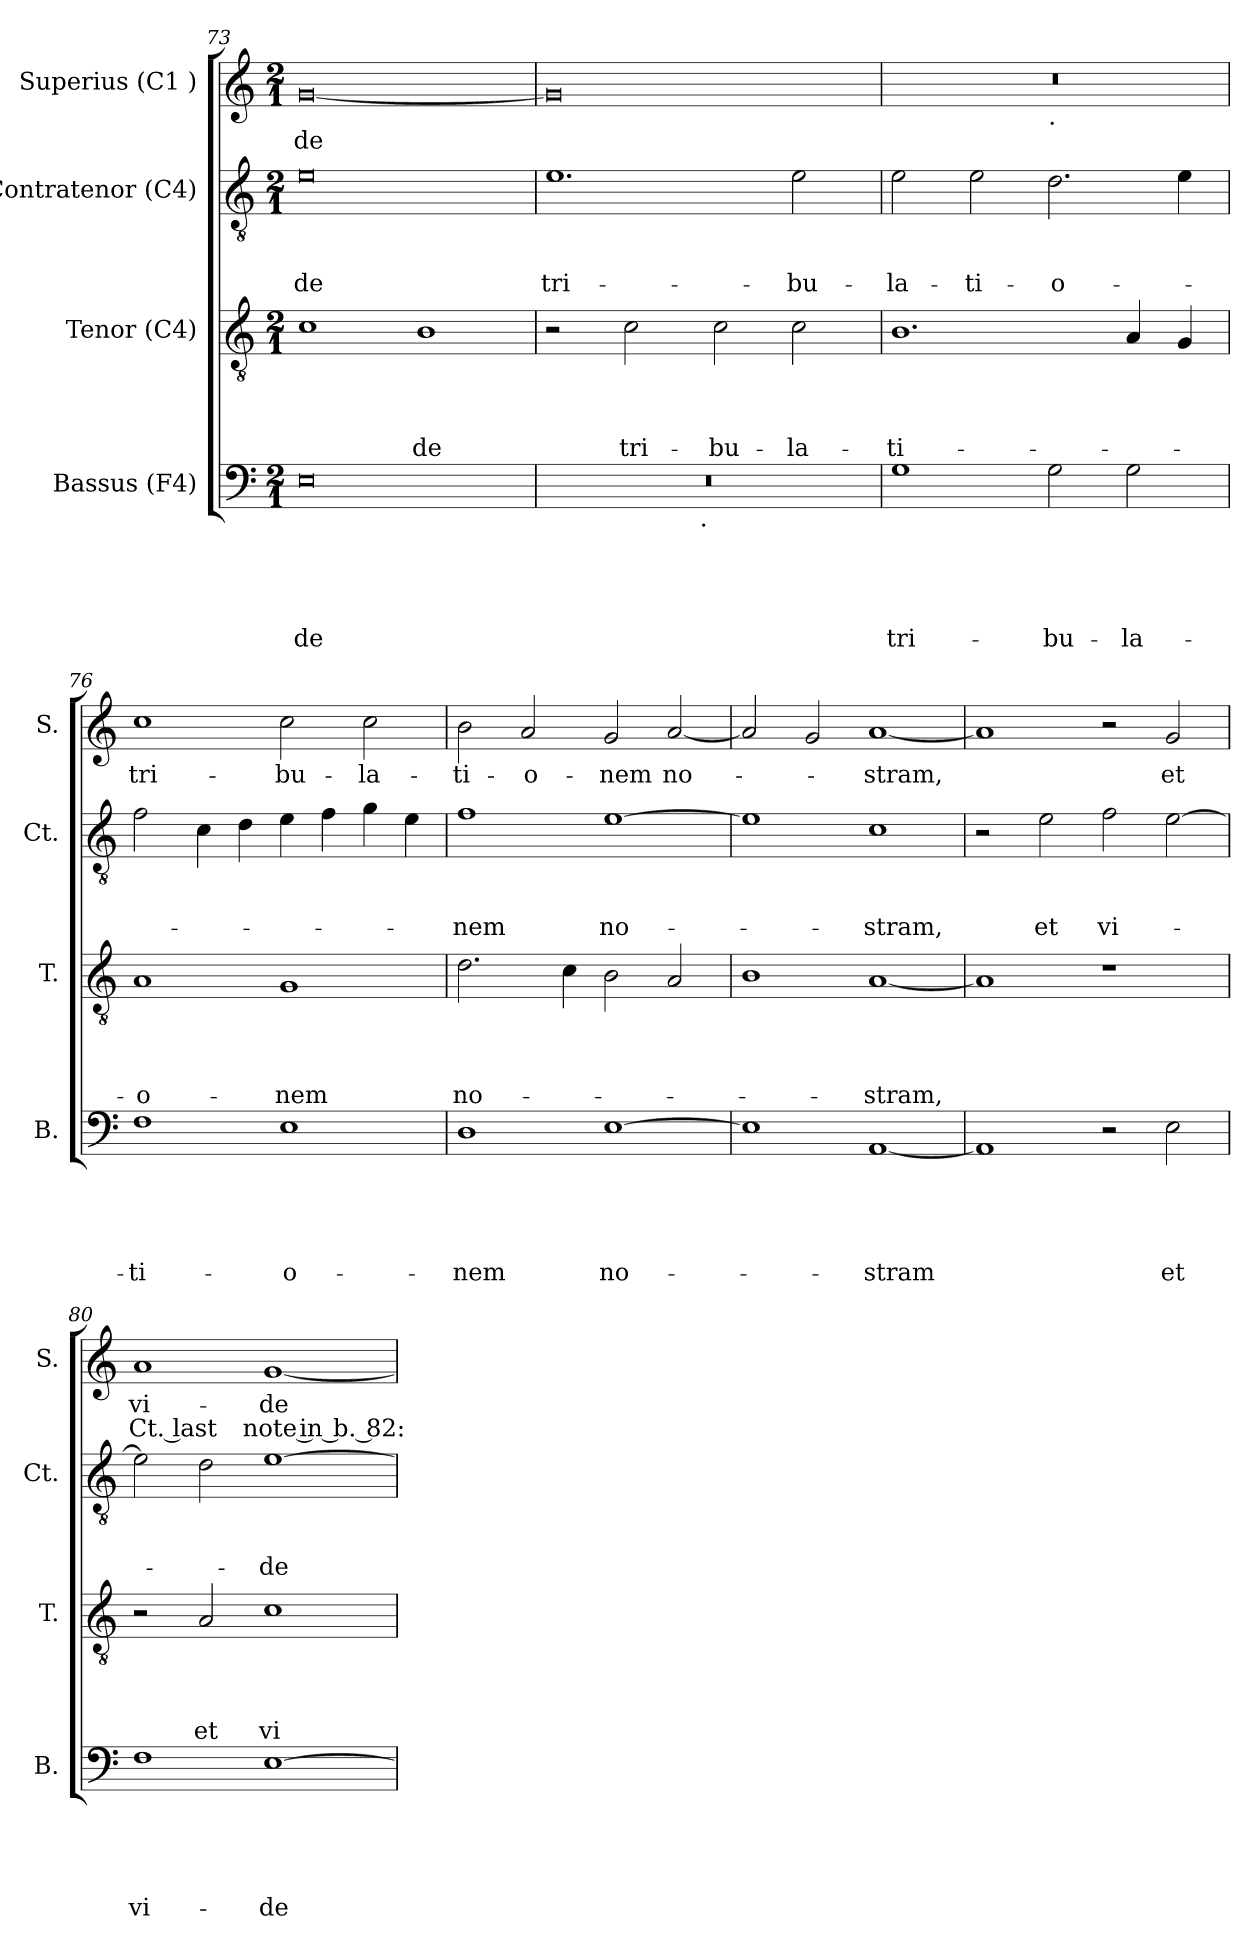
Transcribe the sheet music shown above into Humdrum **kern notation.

**kern	**text	**text	**text	**text	**text	**kern	**text	**text	**text	**text	**kern	**text	**text	**text	**kern	**text	**text
*part4	*part4	*part4	*part4	*part4	*part4	*part3	*part3	*part3	*part3	*part3	*part2	*part2	*part2	*part2	*part1	*part1	*part1
*staff4	*staff4	*staff4	*staff4	*staff4	*staff4	*staff3	*staff3	*staff3	*staff3	*staff3	*staff2	*staff2	*staff2	*staff2	*staff1	*staff1	*staff1
*I"Bassus (F4)	*	*	*	*	*	*I"Tenor (C4)	*	*	*	*	*I"Contratenor (C4)	*	*	*	*I"Superius (C1 )	*	*
*I'B.	*	*	*	*	*	*I'T.	*	*	*	*	*I'Ct.	*	*	*	*I'S.	*	*
*clefF4	*	*	*	*	*	*clefGv2	*	*	*	*	*clefGv2	*	*	*	*clefG2	*	*
*k[]	*	*	*	*	*	*k[]	*	*	*	*	*k[]	*	*	*	*k[]	*	*
*C:	*	*	*	*	*	*C:	*	*	*	*	*C:	*	*	*	*C:	*	*
*M2/1	*	*	*	*	*	*M2/1	*	*	*	*	*M2/1	*	*	*	*M2/1	*	*
=73	=73	=73	=73	=73	=73	=73	=73	=73	=73	=73	=73	=73	=73	=73	=73	=73	=73
!	!	!	!	!	!LO:LY:b:rj	!	!	!	!	!	!	!	!	!LO:LY:b:rj	!	!LO:LY:b	!
0E	.	.	.	.	-de	1c	.	.	.	.	0e	.	.	-de	[<0g	-de	.
!	!	!	!	!	!	!	!	!	!	!LO:LY:b	!	!	!	!	!	!	!
.	.	.	.	.	.	1B	.	.	.	-de	.	.	.	.	.	.	.
=74	=74	=74	=74	=74	=74	=74	=74	=74	=74	=74	=74	=74	=74	=74	=74	=74	=74
!	!	!	!	!	!	!	!	!	!	!	!	!	!	!LO:LY:b	!	!	!
*^	*	*	*	*	*	*	*	*	*	*	*	*	*	*	*	*	*
0r	2ryy	.	.	.	.	.	2r	.	.	.	.	1.e	.	.	tri-	0g]	.	.
!	!	!	!	!	!	!	!	!	!	!	!LO:LY:b	!	!	!	!	!	!	!
.	4...ryy	.	.	.	.	.	2c\	.	.	.	tri-	.	.	.	.	.	.	.
!	!LO:TX:b:t=.	!	!	!	!	!	!	!	!	!	!	!	!	!	!	!	!	!
.	1ryy	.	.	.	.	.	.	.	.	.	.	.	.	.	.	.	.	.
!	!	!	!	!	!	!	!	!	!	!	!LO:LY:b	!	!	!	!	!	!	!
.	.	.	.	.	.	.	2c\	.	.	.	-bu-	.	.	.	.	.	.	.
!	!	!	!	!	!	!	!	!	!	!	!LO:LY:b	!	!	!	!LO:LY:b	!	!	!
.	.	.	.	.	.	.	2c\	.	.	.	-la-	2e\	.	.	-bu-	.	.	.
.	32ryy	.	.	.	.	.	.	.	.	.	.	.	.	.	.	.	.	.
=75	=75	=75	=75	=75	=75	=75	=75	=75	=75	=75	=75	=75	=75	=75	=75	=75	=75	=75
!	!	!	!	!	!	!LO:LY:b	!	!	!	!	!LO:LY:b	!	!	!	!LO:LY:b	!	!	!
*v	*v	*	*	*	*	*	*	*	*	*	*	*	*	*	*	*^	*	*
1G	.	.	.	.	tri-	1.B	.	.	.	-ti-	2e\	.	.	-la-	0r	1ryy	.	.
!	!	!	!	!	!	!	!	!	!	!	!	!	!	!LO:LY:b	!	!	!	!
.	.	.	.	.	.	.	.	.	.	.	2e\	.	.	-ti-	.	.	.	.
!	!	!	!	!	!	!	!	!	!	!	!	!	!	!	!	!LO:TX:b:t=.	!	!
!	!	!	!	!	!LO:LY:b	!	!	!	!	!	!	!	!	!LO:LY:b	!	!	!	!
2G\	.	.	.	.	-bu-	.	.	.	.	.	2.d\	.	.	-o-	.	1ryy	.	.
!	!	!	!	!	!LO:LY:b	!	!	!	!	!	!	!	!	!	!	!	!	!
2G\	.	.	.	.	-la-	4A/	.	.	.	.	.	.	.	.	.	.	.	.
.	.	.	.	.	.	4G/	.	.	.	.	4e\	.	.	.	.	.	.	.
=76	=76	=76	=76	=76	=76	=76	=76	=76	=76	=76	=76	=76	=76	=76	=76	=76	=76	=76
!	!	!	!	!	!LO:LY:b	!	!	!	!	!LO:LY:b:rj	!	!	!	!	!	!	!LO:LY:b	!
*	*	*	*	*	*	*	*	*	*	*	*	*	*	*	*v	*v	*	*
1F	.	.	.	.	-ti-	1A	.	.	.	-o-	2f\	.	.	.	1cc	tri-	.
.	.	.	.	.	.	.	.	.	.	.	4c\	.	.	.	.	.	.
.	.	.	.	.	.	.	.	.	.	.	4d\	.	.	.	.	.	.
!	!	!	!	!	!LO:LY:b:rj	!	!	!	!	!LO:LY:b	!	!	!	!	!	!LO:LY:b	!
1E	.	.	.	.	-o-	1G	.	.	.	-nem	4e\	.	.	.	2cc\	-bu-	.
.	.	.	.	.	.	.	.	.	.	.	4f\	.	.	.	.	.	.
!	!	!	!	!	!	!	!	!	!	!	!	!	!	!	!	!LO:LY:b	!
.	.	.	.	.	.	.	.	.	.	.	4g\	.	.	.	2cc\	-la-	.
.	.	.	.	.	.	.	.	.	.	.	4e\	.	.	.	.	.	.
!!LO:PB:g=z
=77	=77	=77	=77	=77	=77	=77	=77	=77	=77	=77	=77	=77	=77	=77	=77	=77	=77
!	!	!	!	!	!LO:LY:b	!	!	!	!	!LO:LY:b	!	!	!	!LO:LY:b	!	!LO:LY:b	!
1D	.	.	.	.	-nem	2.d\	.	.	.	no-	1f	.	.	-nem	2b\	-ti-	.
!	!	!	!	!	!	!	!	!	!	!	!	!	!	!	!	!LO:LY:b	!
.	.	.	.	.	.	.	.	.	.	.	.	.	.	.	2a/	-o-	.
.	.	.	.	.	.	4c\	.	.	.	.	.	.	.	.	.	.	.
!	!	!	!	!	!LO:LY:b	!	!	!	!	!	!	!	!	!LO:LY:b	!	!LO:LY:b	!
[>1E	.	.	.	.	no-	2B\	.	.	.	.	[>1e	.	.	no-	2g/	-nem	.
!	!	!	!	!	!	!	!	!	!	!	!	!	!	!	!	!LO:LY:b	!
.	.	.	.	.	.	2A/	.	.	.	.	.	.	.	.	[<2a/	no-	.
=78	=78	=78	=78	=78	=78	=78	=78	=78	=78	=78	=78	=78	=78	=78	=78	=78	=78
1E]	.	.	.	.	.	1B	.	.	.	.	1e]	.	.	.	2a/]	.	.
.	.	.	.	.	.	.	.	.	.	.	.	.	.	.	2g/	.	.
!	!	!	!	!	!LO:LY:b	!	!	!	!	!LO:LY:b	!	!	!	!LO:LY:b	!	!LO:LY:b	!
[<1AA	.	.	.	.	-stram	[<1A	.	.	.	-stram,	1c	.	.	-stram,	[<1a	-stram,	.
=79	=79	=79	=79	=79	=79	=79	=79	=79	=79	=79	=79	=79	=79	=79	=79	=79	=79
1AA]	.	.	.	.	.	1A]	.	.	.	.	2r	.	.	.	1a]	.	.
!	!	!	!	!	!	!	!	!	!	!	!	!	!	!LO:LY:b	!	!	!
.	.	.	.	.	.	.	.	.	.	.	2e\	.	.	et	.	.	.
!	!	!	!	!	!	!	!	!	!	!	!	!	!	!LO:LY:b	!	!	!
2r	.	.	.	.	.	1r	.	.	.	.	2f\	.	.	vi-	2r	.	.
!	!	!	!	!	!LO:LY:b	!	!	!	!	!	!	!	!	!	!	!LO:LY:b	!
2E\	.	.	.	.	et	.	.	.	.	.	[>2e\	.	.	.	2g/	et	.
=80	=80	=80	=80	=80	=80	=80	=80	=80	=80	=80	=80	=80	=80	=80	=80	=80	=80
!	!	!	!	!	!LO:LY:b	!	!	!	!	!	!	!	!	!	!	!LO:LY:b	!LO:LY:b
1F	.	.	.	.	vi-	2r	.	.	.	.	2e\]	.	.	.	1a	vi-	Ct. last
!	!	!	!	!	!	!	!	!	!	!LO:LY:b	!	!	!	!	!	!	!
.	.	.	.	.	.	2A/	.	.	.	et	2d\	.	.	.	.	.	.
!	!	!	!	!	!LO:LY:b	!	!	!	!	!LO:LY:b	!	!	!	!LO:LY:b	!	!LO:LY:b	!LO:LY:b
[>1E	.	.	.	.	-de	1c	.	.	.	vi-	[>1e	.	.	-de	[<1g	-de	note in b. 82:
=	=	=	=	=	=	=	=	=	=	=	=	=	=	=	=	=	=
*-	*-	*-	*-	*-	*-	*-	*-	*-	*-	*-	*-	*-	*-	*-	*-	*-	*-
